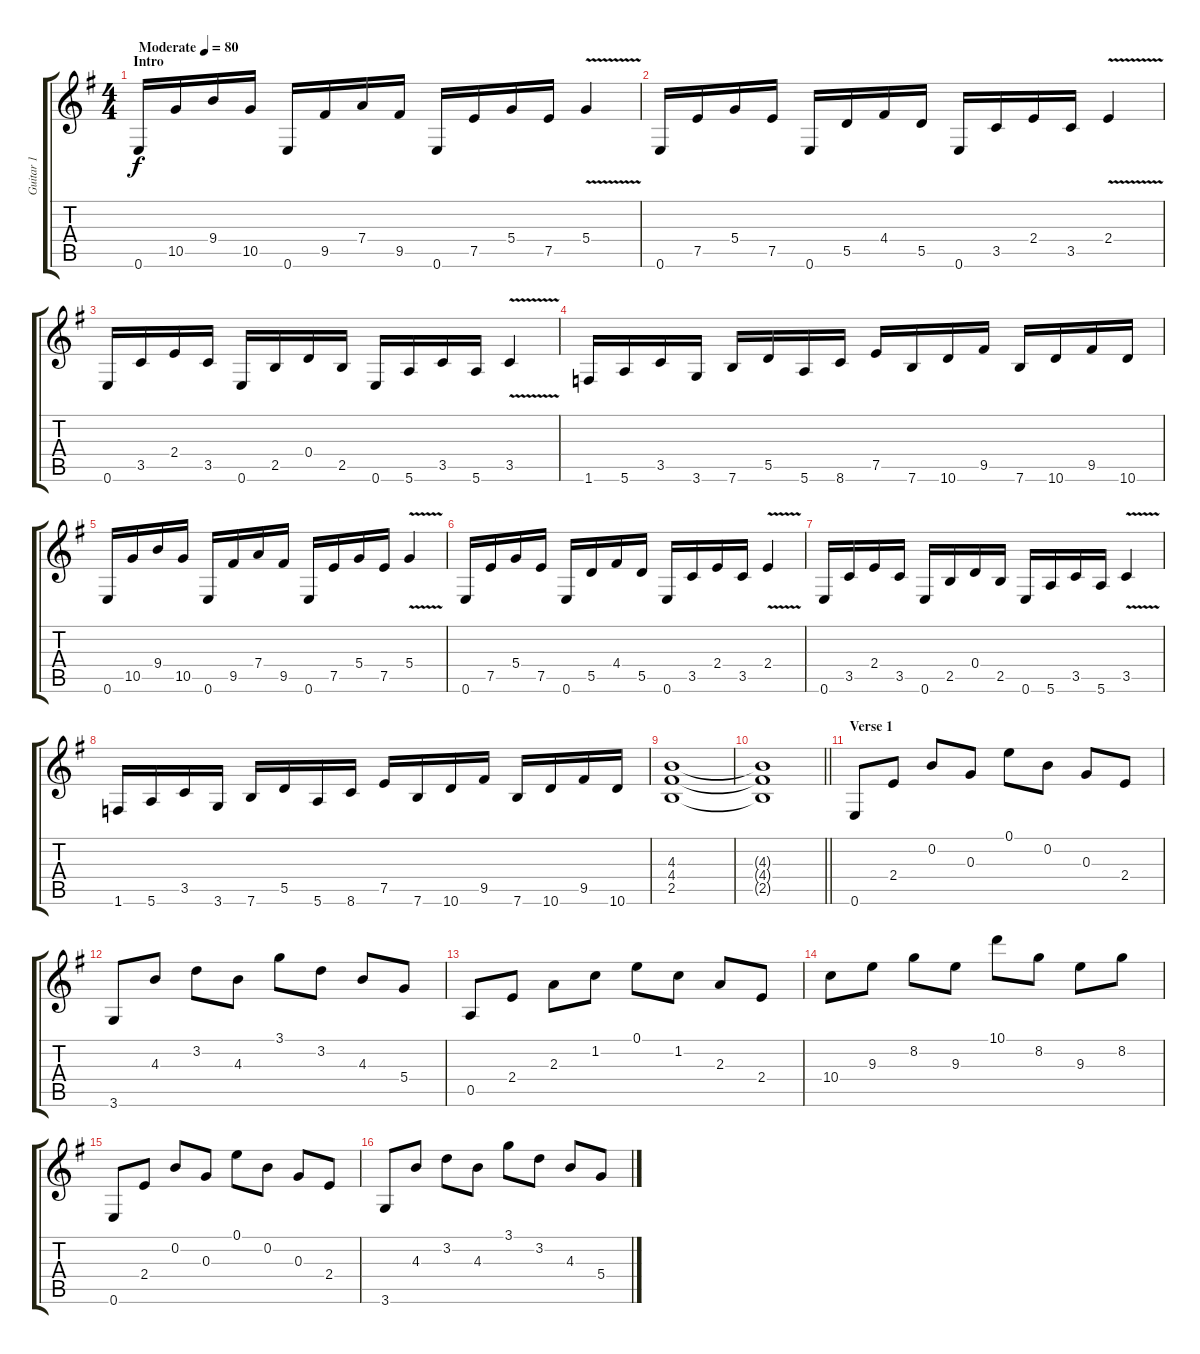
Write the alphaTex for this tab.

\track ("Guitar 1" "Guitar 1") {instrument distortionguitar}
\staff {score tabs}
\tuning (E4 B3 G3 D3 A2 E2) {hide}
\ts (4 4)
\section ("" "Intro")
\tempo (80 "Moderate")
\clef g2
\ks g
0.6.16{dy f instrument distortionguitar} 10.5.16 9.4.16 10.5.16 0.6.16 9.5.16 7.4.16 9.5.16 0.6.16 7.5.16 5.4.16 7.5.16 5.4{v}.4 |
0.6.16 7.5.16 5.4.16 7.5.16 0.6.16 5.5.16 4.4.16 5.5.16 0.6.16 3.5.16 2.4.16 3.5.16 2.4{v}.4 |
0.6.16 3.5.16 2.4.16 3.5.16 0.6.16 2.5.16 0.4.16 2.5.16 0.6.16 5.6.16 3.5.16 5.6.16 3.5{v}.4 |
1.6.16 5.6.16 3.5.16 3.6.16 7.6.16 5.5.16 5.6.16 8.6.16 7.5.16 7.6.16 10.6.16 9.5.16 7.6.16 10.6.16 9.5.16 10.6.16 |
0.6.16 10.5.16 9.4.16 10.5.16 0.6.16 9.5.16 7.4.16 9.5.16 0.6.16 7.5.16 5.4.16 7.5.16 5.4{v}.4 |
0.6.16 7.5.16 5.4.16 7.5.16 0.6.16 5.5.16 4.4.16 5.5.16 0.6.16 3.5.16 2.4.16 3.5.16 2.4{v}.4 |
0.6.16 3.5.16 2.4.16 3.5.16 0.6.16 2.5.16 0.4.16 2.5.16 0.6.16 5.6.16 3.5.16 5.6.16 3.5{v}.4 |
1.6.16 5.6.16 3.5.16 3.6.16 7.6.16 5.5.16 5.6.16 8.6.16 7.5.16 7.6.16 10.6.16 9.5.16 7.6.16 10.6.16 9.5.16 10.6.16 |
(4.3 4.4 2.5).1 |
\barLineRight lightlight
(4.3{t} 4.4{t} 2.5{t}).1 |
\section ("" "Verse 1")
0.6.8{instrument electricguitarjazz} 2.4.8 0.2.8 0.3.8 0.1.8 0.2.8 0.3.8 2.4.8 |
3.6.8 4.3.8 3.2.8 4.3.8 3.1.8 3.2.8 4.3.8 5.4.8 |
0.5.8 2.4.8 2.3.8 1.2.8 0.1.8 1.2.8 2.3.8 2.4.8 |
10.4.8 9.3.8 8.2.8 9.3.8 10.1.8 8.2.8 9.3.8 8.2.8 |
0.6.8 2.4.8 0.2.8 0.3.8 0.1.8 0.2.8 0.3.8 2.4.8 |
3.6.8 4.3.8 3.2.8 4.3.8 3.1.8 3.2.8 4.3.8 5.4.8
